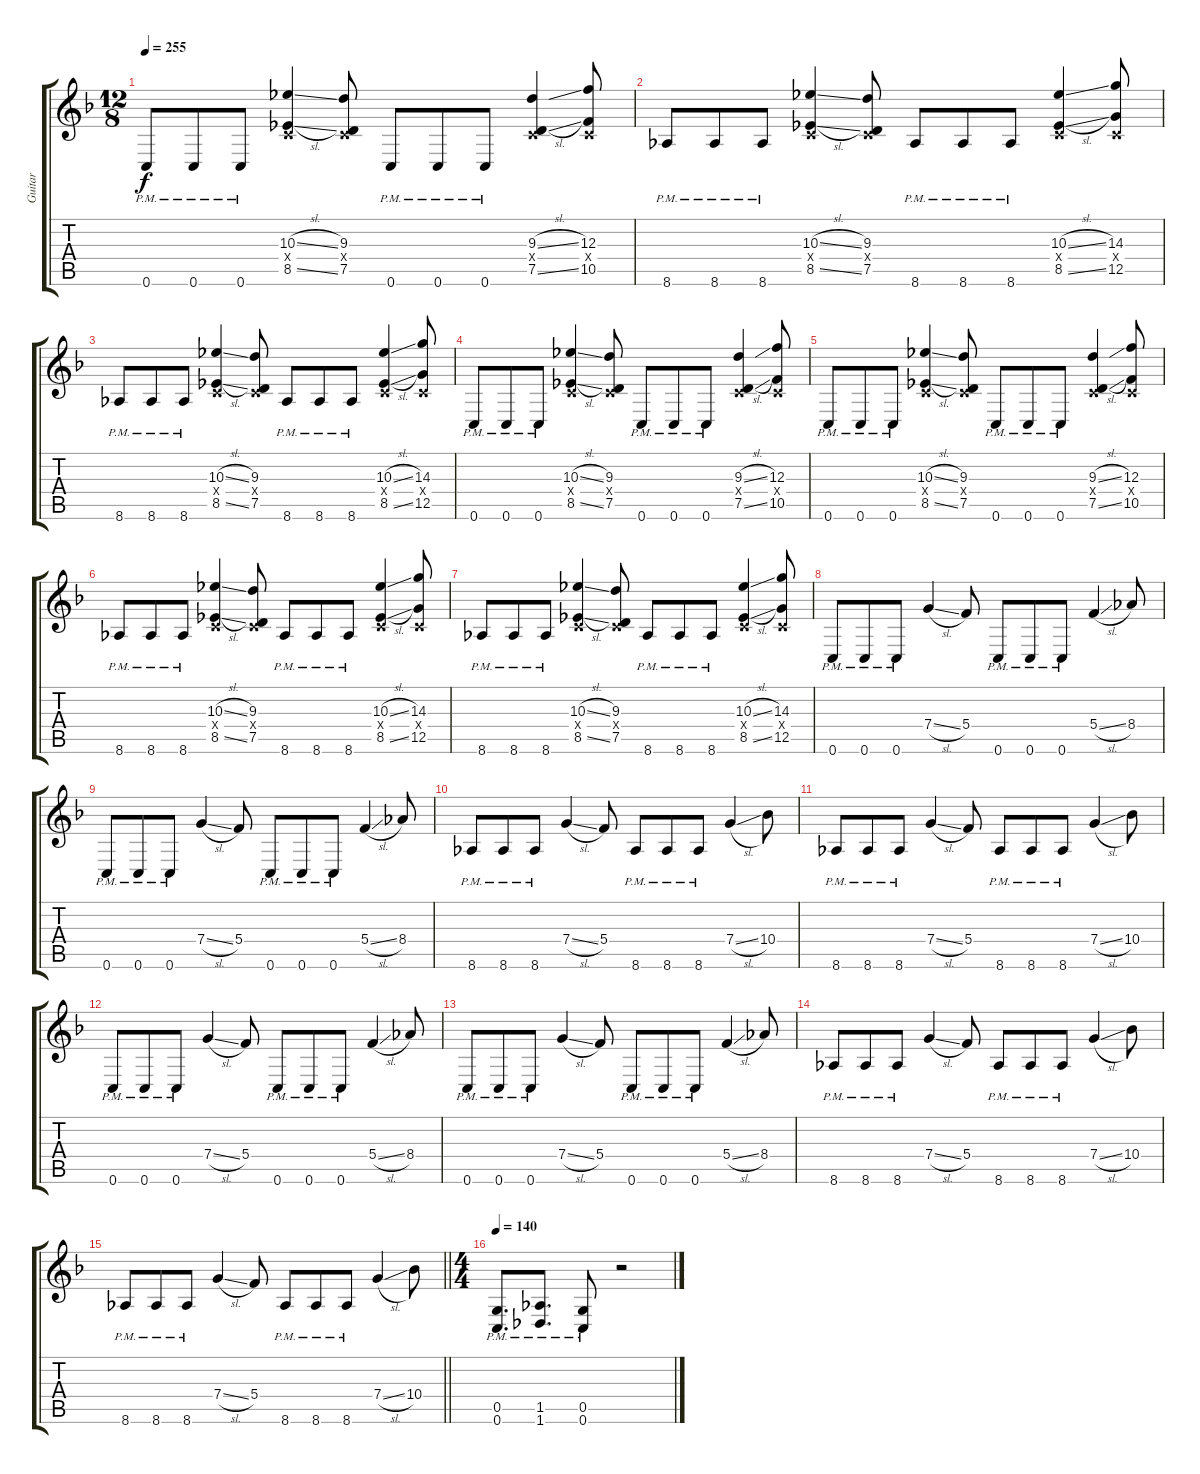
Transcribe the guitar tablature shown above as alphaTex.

\track ("Guitar" "Guitar") {instrument distortionguitar}
\staff {score tabs}
\tuning (D4 A3 F3 C3 G2 C2) {hide}
\ts (12 8)
\tempo 255
\clef g2
\ks dminor
0.6{pm}.8{dy f} 0.6{pm}.8 0.6{pm}.8 (10.3{sl} 0.4{x} 8.5{sl}).4 (9.3 0.4{x} 7.5).8 0.6{pm}.8 0.6{pm}.8 0.6{pm}.8 (9.3{sl} 0.4{x} 7.5{sl}).4 (12.3 0.4{x} 10.5).8 |
8.6{pm}.8 8.6{pm}.8 8.6{pm}.8 (10.3{sl} 0.4{x} 8.5{sl}).4 (9.3 0.4{x} 7.5).8 8.6{pm}.8 8.6{pm}.8 8.6{pm}.8 (10.3{sl} 0.4{x} 8.5{sl}).4 (14.3 0.4{x} 12.5).8 |
8.6{pm}.8 8.6{pm}.8 8.6{pm}.8 (10.3{sl} 0.4{x} 8.5{sl}).4 (9.3 0.4{x} 7.5).8 8.6{pm}.8 8.6{pm}.8 8.6{pm}.8 (10.3{sl} 0.4{x} 8.5{sl}).4 (14.3 0.4{x} 12.5).8 |
0.6{pm}.8 0.6{pm}.8 0.6{pm}.8 (10.3{sl} 0.4{x} 8.5{sl}).4 (9.3 0.4{x} 7.5).8 0.6{pm}.8 0.6{pm}.8 0.6{pm}.8 (9.3{sl} 0.4{x} 7.5{sl}).4 (12.3 0.4{x} 10.5).8 |
0.6{pm}.8 0.6{pm}.8 0.6{pm}.8 (10.3{sl} 0.4{x} 8.5{sl}).4 (9.3 0.4{x} 7.5).8 0.6{pm}.8 0.6{pm}.8 0.6{pm}.8 (9.3{sl} 0.4{x} 7.5{sl}).4 (12.3 0.4{x} 10.5).8 |
8.6{pm}.8 8.6{pm}.8 8.6{pm}.8 (10.3{sl} 0.4{x} 8.5{sl}).4 (9.3 0.4{x} 7.5).8 8.6{pm}.8 8.6{pm}.8 8.6{pm}.8 (10.3{sl} 0.4{x} 8.5{sl}).4 (14.3 0.4{x} 12.5).8 |
8.6{pm}.8 8.6{pm}.8 8.6{pm}.8 (10.3{sl} 0.4{x} 8.5{sl}).4 (9.3 0.4{x} 7.5).8 8.6{pm}.8 8.6{pm}.8 8.6{pm}.8 (10.3{sl} 0.4{x} 8.5{sl}).4 (14.3 0.4{x} 12.5).8 |
0.6{pm}.8 0.6{pm}.8 0.6{pm}.8 7.4{sl}.4 5.4.8 0.6{pm}.8 0.6{pm}.8 0.6{pm}.8 5.4{sl}.4 8.4.8 |
0.6{pm}.8 0.6{pm}.8 0.6{pm}.8 7.4{sl}.4 5.4.8 0.6{pm}.8 0.6{pm}.8 0.6{pm}.8 5.4{sl}.4 8.4.8 |
8.6{pm}.8 8.6{pm}.8 8.6{pm}.8 7.4{sl}.4 5.4.8 8.6{pm}.8 8.6{pm}.8 8.6{pm}.8 7.4{sl}.4 10.4.8 |
8.6{pm}.8 8.6{pm}.8 8.6{pm}.8 7.4{sl}.4 5.4.8 8.6{pm}.8 8.6{pm}.8 8.6{pm}.8 7.4{sl}.4 10.4.8 |
0.6{pm}.8 0.6{pm}.8 0.6{pm}.8 7.4{sl}.4 5.4.8 0.6{pm}.8 0.6{pm}.8 0.6{pm}.8 5.4{sl}.4 8.4.8 |
0.6{pm}.8 0.6{pm}.8 0.6{pm}.8 7.4{sl}.4 5.4.8 0.6{pm}.8 0.6{pm}.8 0.6{pm}.8 5.4{sl}.4 8.4.8 |
8.6{pm}.8 8.6{pm}.8 8.6{pm}.8 7.4{sl}.4 5.4.8 8.6{pm}.8 8.6{pm}.8 8.6{pm}.8 7.4{sl}.4 10.4.8 |
\barLineRight lightlight
8.6{pm}.8 8.6{pm}.8 8.6{pm}.8 7.4{sl}.4 5.4.8 8.6{pm}.8 8.6{pm}.8 8.6{pm}.8 7.4{sl}.4 10.4.8 |
\ts (4 4)
\section ("" "")
\tempo 140
(0.5{pm} 0.6{pm}).8{d} (1.5{pm} 1.6{pm}).8{d} (0.5{pm} 0.6{pm}).8 r.2
